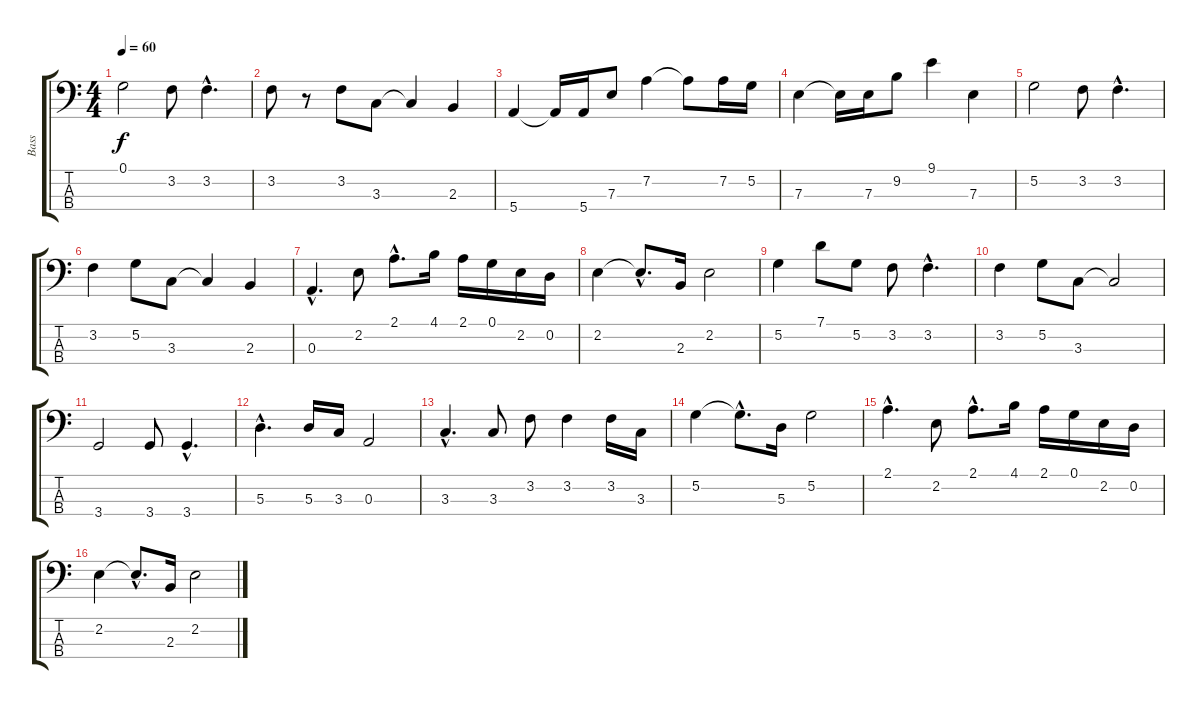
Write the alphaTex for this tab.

\track ("Bass" "Bass") {instrument electricbassfinger}
\staff {score tabs}
\tuning (G2 D2 A1 E1) {hide}
\ts (4 4)
\tempo 60
\clef f4
\ks c
0.1.2{dy f} 3.2.8 3.2{hac}.4{d} |
3.2.8 r.8 3.2.8 3.3.8 3.3{t}.4 2.3.4 |
5.4.4 5.4{t}.16 5.4.16 7.3.8 7.2.4 7.2{t}.8 7.2.16 5.2.16 |
7.3.4 7.3{t}.16 7.3.16 9.2.8 9.1.4 7.3.4 |
5.2.2 3.2.8 3.2{hac}.4{d} |
3.2.4 5.2.8 3.3.8 3.3{t}.4 2.3.4 |
0.3{hac}.4{d} 2.2.8 2.1{hac}.8{d} 4.1.16 2.1.16 0.1.16 2.2.16 0.2.16 |
2.2.4 2.2{hac t}.8{d} 2.3.16 2.2.2 |
5.2.4 7.1.8 5.2.8 3.2.8 3.2{hac}.4{d} |
3.2.4 5.2.8 3.3.8 3.3{t}.2 |
3.4.2 3.4.8 3.4{hac}.4{d} |
5.3{hac}.4{d} 5.3.16 3.3.16 0.3.2 |
3.3{hac}.4{d} 3.3.8 3.2.8 3.2.4 3.2.16 3.3.16 |
5.2.4 5.2{hac t}.8{d} 5.3.16 5.2.2 |
2.1{hac}.4{d} 2.2.8 2.1{hac}.8{d} 4.1.16 2.1.16 0.1.16 2.2.16 0.2.16 |
2.2.4 2.2{hac t}.8{d} 2.3.16 2.2.2
